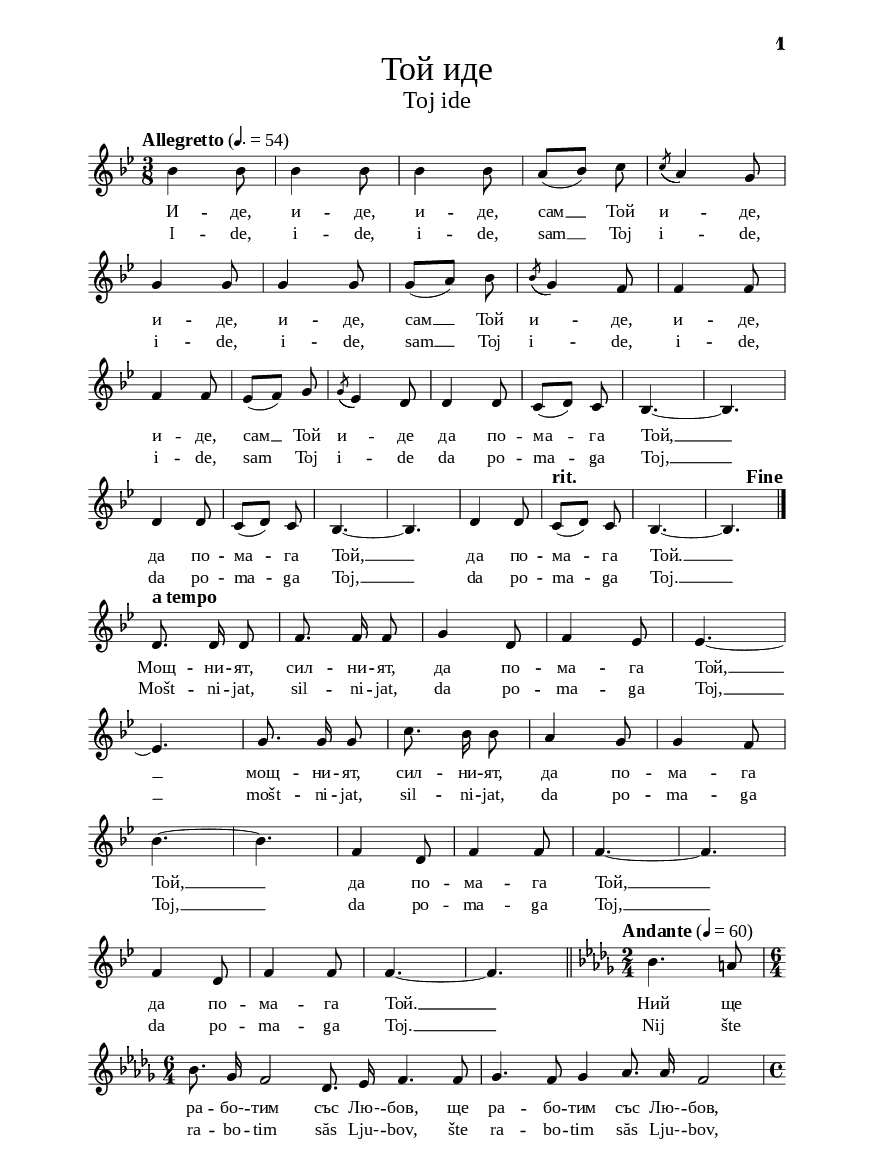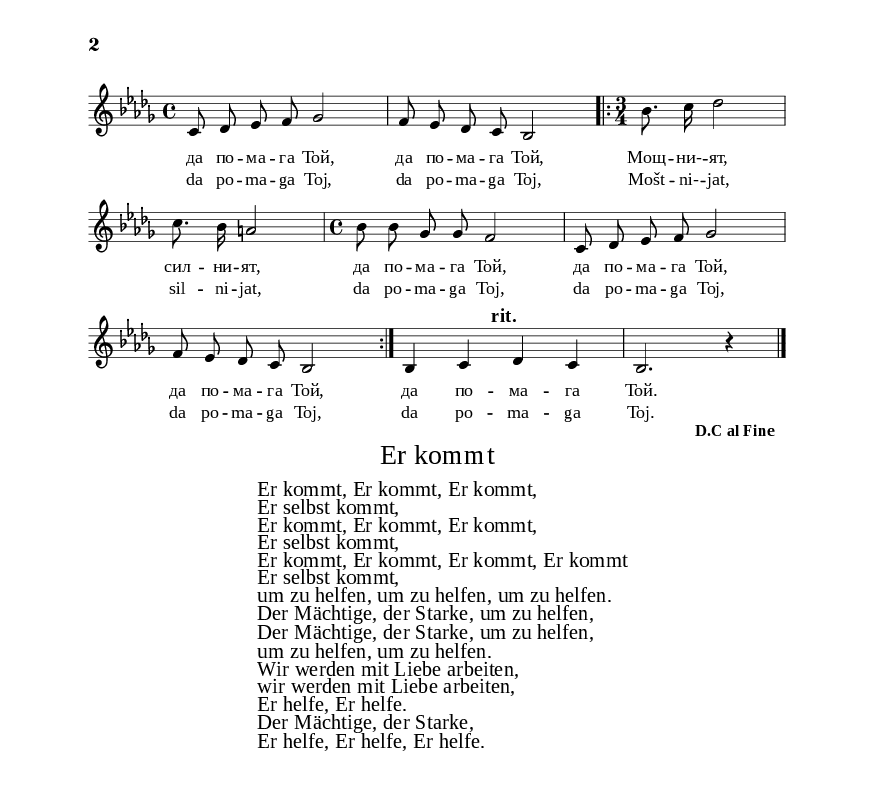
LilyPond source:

\version "2.24.2"

% include paper part and global functions
\include "include/globals.ily"

\bookpart {
  \label #'ref114
  \tocItem \markup "Той иде – Toj ide"
  \include "include/bookpart-paper.ily"
  \score {
    \include "include/score-layout.ily"


    \new Voice \absolute {
      \clef treble
      \key bes \major
      \time 3/8
      \tempoFunc "Allegretto" 4. "54"
      \autoBeamOff

      bes'4 bes'8 | bes'4 bes'8 |  bes'4 bes'8 |  a'8 ([ bes'8] )  c''8 \noBeam | \acciaccatura { c''8 ( } a'4 ) g'8 | \break

      g'4 g'8 | g'4 g'8 | g'8 ([ a'8] ) bes'8 \noBeam|  \acciaccatura { bes'8 ( } g'4 ) f'8 | f'4 f'8 | \break


      f'4 f'8 | es'8 ( [f'8 ]) g'8 \noBeam | \acciaccatura { g'8 ( } es'4 ) d'8 |  d'4 d'8 | c'8 ([ d'8 ]) c'8 \noBeam | bes4. ~ | bes4. \break


      | d'4 d'8 | c'8 ( [d'8] ) c'8 \noBeam | bes4. ~ | bes4. |  d'4 d'8 | \tempo "rit." c'8 [( d'8 )] \noBeam c'8 | bes4. ~ |
      \tempo "     Fine" bes4. \bar "|." \break

       \tempo "a tempo" d'8. \noBeam d'16 \noBeam d'8 |  f'8.\noBeam f'16 \noBeam f'8 | g'4 d'8 | f'4 es'8 |  es'4. ~ | \break

      es'4. | g'8.\noBeam g'16 \noBeam g'8 | c''8. \noBeam bes'16 \noBeam  bes'8 | a'4 g'8 | g'4 f'8 | \break

      bes'4. ~ | bes'4. | f'4 d'8 | f'4 f'8 | f'4. ~ | f'4. |  \break

      f'4 d'8 |f'4  f'8 | f'4. ~ |  f'4. \bar "||" \key bes \minor \time 2/4 |

      \tempoFunc "Andante" 4 "60"
      
      bes'4. a'8 | \break

      \time 6/4 \autoBeamOff bes'8. ges'16 f'2 des'8. es'16 f'4. f'8 |  ges'4. f'8 ges'4 as'8. as'16 f'2 |  \break

      \time 4/4  c'8 des'8 es'8 f'8 ges'2 | f'8 es'8 des'8 c'8 bes2 | \time 3/4  \bar ".|:"
        bes'8. c''16 des''2 | \break

        c''8. bes'16 a'2 | \time 4/4  bes'8 bes'8 ges'8 ges'8 f'2 | c'8 des'8 es'8 f'8 ges'2 | \break

        f'8 es'8 des'8 c'8 bes2
      \bar ":|." bes4 \tempo "       rit." c'4 des'4 c'4 | bes2. r4
      \bar "|."
    }

    \addlyrics {
      И  --  де,   и
      --  де,   и  --  де,   сам __   Той   и -- де,   и  --  де,   и  --  де,
      сам __   Той   и -- де,   и  --  де,   и  --  де,   сам __   Той  и -- де   да
      по  --  ма  --  га   Той, __   да   по  --  ма  --  га   Той, __   да
      по  --  ма  --  га   Той. __    Мощ  --  ни  --  ят,   сил  --  ни  --
      ят,   да   по  --  ма  --  га   Той, __  мощ  --  ни  --  ят,
      сил  --  ни  --  ят,   да   по  --  ма  --  га   Той, __    да   по  --
      ма  --  га   Той, __    да   по  --  ма  --  га   Той. __   Ний   ще   ра
      --  "бо-"  --  тим   със   "Лю-"  --  бов,   ще   ра  --  бо  --  тим
      със   "Лю-"  --  бов,   да   по  --  ма  --  га   Той,   да   по  --
      ма  --  га    Той,   Мощ  --  "ни-"  --  ят,   сил  --  ни  --
      ят,   да   по  --  ма  --  га   Той,   да   по  --  ма  --  га
      Той,   да   по  --  ма  --  га   Той,   да   по  --  ма  --  га
      Той.
    }
    \addlyrics {
      I  --  de,   i
      --  de,   i  --  de,   sam __   Toj   i -- de,   i  --  de,   i  --  de,
      sam __ Toj   i -- de,   i  --  de,   i  --  de,   sam   Toj  i -- de   da
      po  --  ma  --  ga   Toj, __    da   po  --  ma  --  ga   Toj, __   da
      po  --  ma  --  ga   Toj. __    Mošt  --  ni  --  jat,   sil  --  ni  --
      jat,   da   po  --  ma  --  ga   Toj, __  mošt  --  ni  --  jat,
      sil  --  ni  --  jat,   da   po  --  ma  --  ga   Toj, __   da   po  --
      ma  --  ga   Toj, __    da   po  --  ma  --  ga   Toj. __   Nij   šte   ra
      --  bo  --  tim   săs   "Lju-"  --  bov,   šte   ra  --  bo  --  tim
      săs   "Lju-"  --  bov,   da   po  --  ma  --  ga   Toj,   da   po  --
      ma  --  ga    Toj,   Mošt  --  "ni-"  --  jat,   sil  --  ni  --
      jat,   da   po  --  ma  --  ga   Toj,   da   po  --  ma  --  ga
      Toj,   da   po  --  ma  --  ga   Toj,   da   po  --  ma  --  ga
      Toj.
    }

      \header {
      title = \titleFunc "Той иде" "Toj ide"
    }

    \midi{}
  } % score


\markup \dc-one "D.C al Fine"

  

  % include foreign translation(s) of the song

  
  \version "2.24.4"

\markup \fill-line { \fontsize #deTitleFontSize "Er kommt" }
\markup \null
\markup \null
\markup \abs-fontsize #10 {
    \fill-line {
  \override #`(baseline-skip . ,deCoupletBaselineSkip)

  \column { 

    \line { " " Er kommt, Er kommt, Er kommt, }

    \line { " " Er selbst kommt,  }

    \line { " "Er kommt, Er kommt, Er kommt,  }

    \line { " "Er selbst kommt,  }

    \line { " "Er kommt, Er kommt, Er kommt, Er kommt }

    \line { " " Er selbst kommt,}

    \line { " " um zu helfen, um zu helfen, um zu helfen.  }

    \line { " " Der Mächtige, der Starke, um zu helfen,  }

    \line { " " Der Mächtige, der Starke, um zu helfen,  }

    \line { " " um zu helfen, um zu helfen.  }

    \line { " "Wir werden mit Liebe arbeiten,  }

    \line { " "  wir werden mit Liebe arbeiten,  }

    \line { " " Er helfe, Er helfe. }
    \line { " "Der Mächtige, der Starke, }
    \line { " " Er helfe, Er helfe, Er helfe. }
  }
  }
}


} % bookpart
